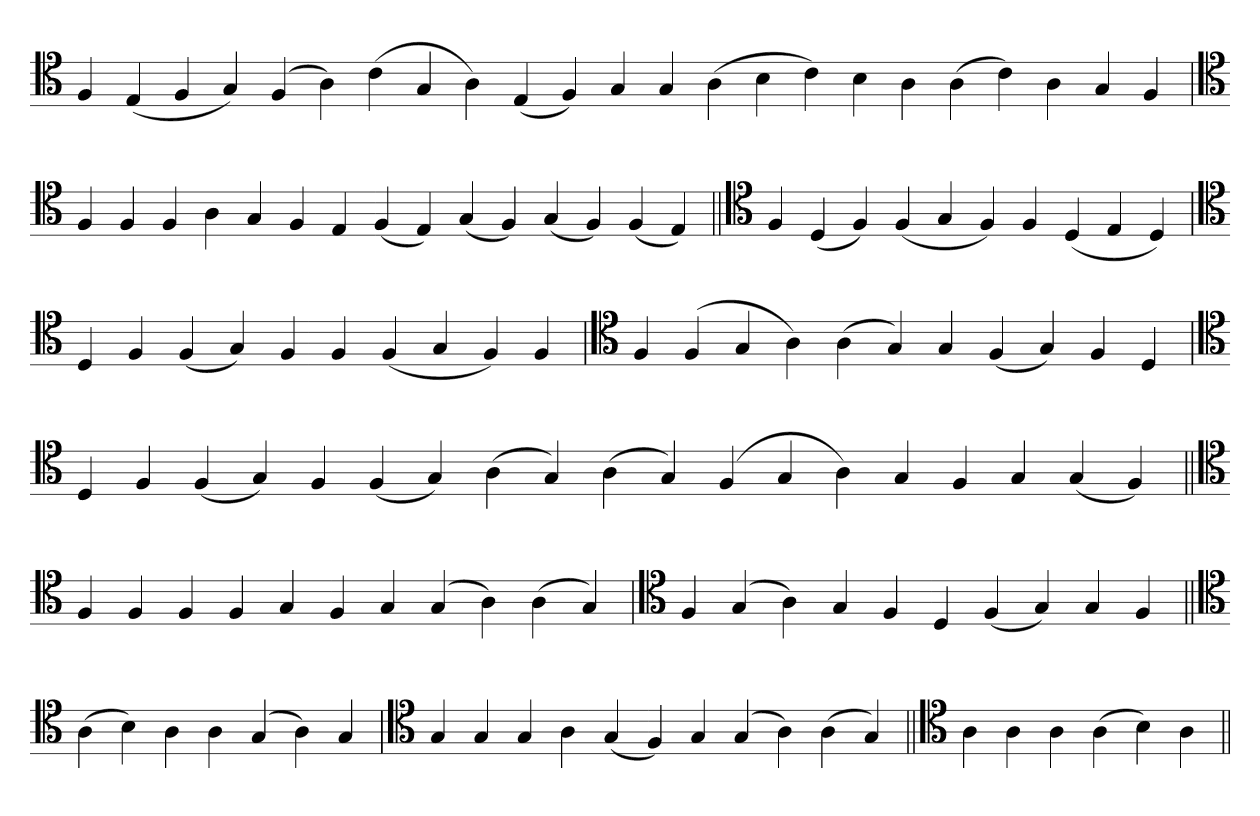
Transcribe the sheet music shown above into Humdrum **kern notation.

**kern
*part1
*staff1
*clefC4
=
4F
(4E
4F
4G)
(4F
4A)
(4c
4G
4A)
(4E
4F)
4G
4G
(4A
4B
4c)
4B
4A
(4A
4c)
4A
4G
4F
=`
*clefC4
4F
4F
4F
4A
4G
4F
4E
(4F
4E)
(4G
4F)
(4G
4F)
(4F
4E)
=||
*clefC4
4F
(4D
4F)
(4F
4G
4F)
4F
(4D
4E
4D)
='
*clefC4
4D
4F
(4F
4G)
4F
4F
(4F
4G
4F)
4F
='
*clefC4
4F
(4F
4G
4A)
(4A
4G)
4G
(4F
4G)
4F
4D
=`
*clefC4
4D
4F
(4F
4G)
4F
(4F
4G)
(4A
4G)
(4A
4G)
(4F
4G
4A)
4G
4F
4G
(4G
4F)
=||
*clefC4
4F
4F
4F
4F
4G
4F
4G
(4G
4A)
(4A
4G)
='
*clefC4
4F
(4G
4A)
4G
4F
4D
(4F
4G)
4G
4F
=||
*clefC4
(4A
4B)
4A
4A
(4G
4A)
4G
=`
*clefC4
4G
4G
4G
4A
(4G
4F)
4G
(4G
4A)
(4A
4G)
=||
*clefC4
4A
4A
4A
(4A
4B)
4A
=||
*-
